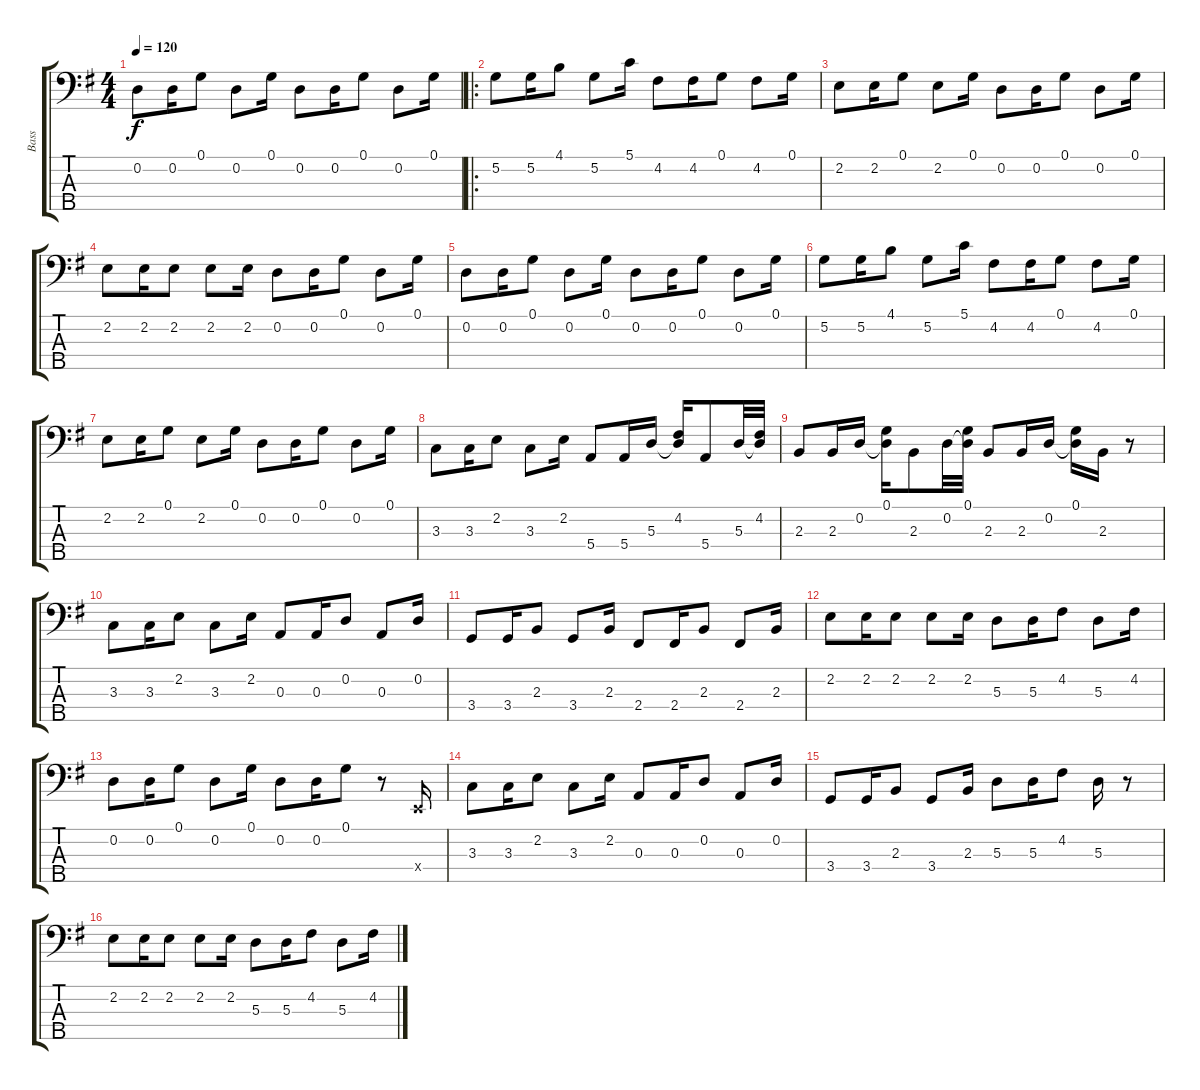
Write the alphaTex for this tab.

\track ("Bass" "Bass") {instrument electricbasspick}
\staff {score tabs}
\tuning (G2 D2 A1 E1 A0) {hide}
\ts (4 4)
\tempo 120
\clef f4
\ks g
0.2.8{dy f} 0.2.16 0.1.8 0.2.8 0.1.16 0.2.8 0.2.16 0.1.8 0.2.8 0.1.16 |
\ro
5.2.8 5.2.16 4.1.8 5.2.8 5.1.16 4.2.8 4.2.16 0.1.8 4.2.8 0.1.16 |
2.2.8 2.2.16 0.1.8 2.2.8 0.1.16 0.2.8 0.2.16 0.1.8 0.2.8 0.1.16 |
2.2.8 2.2.16 2.2.8 2.2.8 2.2.16 0.2.8 0.2.16 0.1.8 0.2.8 0.1.16 |
0.2.8 0.2.16 0.1.8 0.2.8 0.1.16 0.2.8 0.2.16 0.1.8 0.2.8 0.1.16 |
5.2.8 5.2.16 4.1.8 5.2.8 5.1.16 4.2.8 4.2.16 0.1.8 4.2.8 0.1.16 |
2.2.8 2.2.16 0.1.8 2.2.8 0.1.16 0.2.8 0.2.16 0.1.8 0.2.8 0.1.16 |
3.3.8 3.3.16 2.2.8 3.3.8 2.2.16 5.4.8 5.4.16 5.3.16 (4.2 5.3{t}).16 5.4.8 5.3.32 (4.2 5.3{t}).32 |
2.3.8 2.3.16 0.2.16 (0.1 0.2{t}).16 2.3.8 0.2.32 (0.1 0.2{t}).32 2.3.8 2.3.16 0.2.16 (0.1 0.2{t}).16 2.3.16 r.8 |
3.3.8 3.3.16 2.2.8 3.3.8 2.2.16 0.3.8 0.3.16 0.2.8 0.3.8 0.2.16 |
3.4.8 3.4.16 2.3.8 3.4.8 2.3.16 2.4.8 2.4.16 2.3.8 2.4.8 2.3.16 |
2.2.8 2.2.16 2.2.8 2.2.8 2.2.16 5.3.8 5.3.16 4.2.8 5.3.8 4.2.16 |
0.2.8 0.2.16 0.1.8 0.2.8 0.1.16 0.2.8 0.2.16 0.1.8 r.8 0.4{x}.16 |
3.3.8 3.3.16 2.2.8 3.3.8 2.2.16 0.3.8 0.3.16 0.2.8 0.3.8 0.2.16 |
3.4.8 3.4.16 2.3.8 3.4.8 2.3.16 5.3.8 5.3.16 4.2.8 5.3.16 r.8 |
2.2.8 2.2.16 2.2.8 2.2.8 2.2.16 5.3.8 5.3.16 4.2.8 5.3.8 4.2.16
